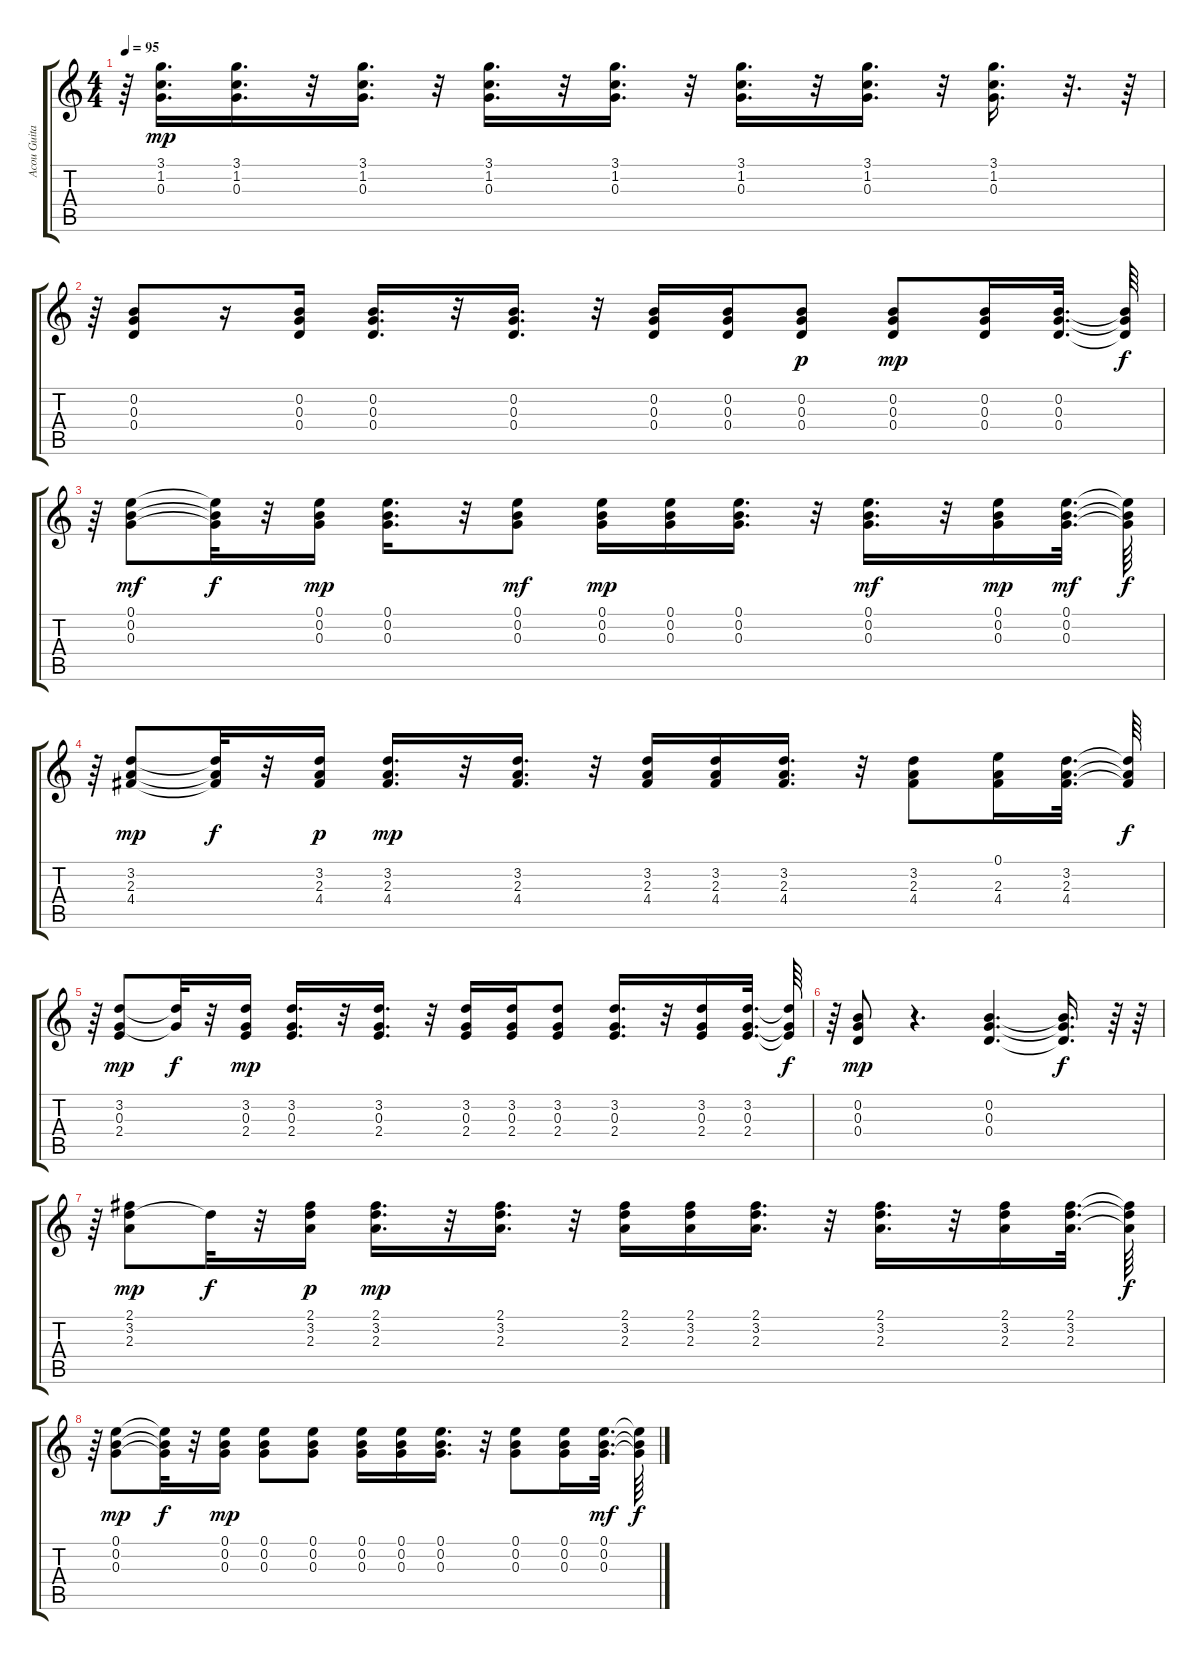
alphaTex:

\track ("Acou Guitar" "Acou Guita") {instrument acousticguitarsteel}
\staff {score tabs}
\tuning (E4 B3 G3 D3 A2 E2) {hide}
\ts (4 4)
\tempo 95
\clef g2
\ks c
r.64{dy mf} (3.1 1.2 0.3).16{d dy mp} (3.1 1.2 0.3).16{d} r.32 (3.1 1.2 0.3).16{d} r.32 (3.1 1.2 0.3).16{d} r.32 (3.1 1.2 0.3).16{d} r.32 (3.1 1.2 0.3).16{d} r.32 (3.1 1.2 0.3).16{d} r.32 (3.1 1.2 0.3).16{d} r.32{d} r.64 |
r.64 (0.2 0.3 0.4).8 r.16 (0.2 0.3 0.4).16 (0.2 0.3 0.4).16{d} r.32 (0.2 0.3 0.4).16{d} r.32 (0.2 0.3 0.4).16 (0.2 0.3 0.4).16 (0.2 0.3 0.4).8{dy p} (0.2 0.3 0.4).8{dy mp} (0.2 0.3 0.4).16 (0.2 0.3 0.4).32{d} (0.2{t} 0.3{t} 0.4{t}).64{dy f} |
r.64 (0.1 0.2 0.3).8{dy mf} (0.1{t} 0.2{t} 0.3{t}).32{dy f} r.32 (0.1 0.2 0.3).16{dy mp} (0.1 0.2 0.3).16{d} r.32 (0.1 0.2 0.3).8{dy mf} (0.1 0.2 0.3).16{dy mp} (0.1 0.2 0.3).16 (0.1 0.2 0.3).16{d} r.32 (0.1 0.2 0.3).16{d dy mf} r.32 (0.1 0.2 0.3).16{dy mp} (0.1 0.2 0.3).32{d dy mf} (0.1{t} 0.2{t} 0.3{t}).64{dy f} |
r.64 (3.2 2.3 4.4).8{dy mp} (3.2{t} 2.3{t} 4.4{t}).32{dy f} r.32 (3.2 2.3 4.4).16{dy p} (3.2 2.3 4.4).16{d dy mp} r.32 (3.2 2.3 4.4).16{d} r.32 (3.2 2.3 4.4).16 (3.2 2.3 4.4).16 (3.2 2.3 4.4).16{d} r.32 (3.2 2.3 4.4).8 (0.1 2.3 4.4).16 (3.2 2.3 4.4).32{d} (3.2{t} 2.3{t} 4.4{t}).64{dy f} |
r.64 (3.2 0.3 2.4).8{dy mp} (3.2{t} 0.3{t}).32{dy f} r.32 (3.2 0.3 2.4).16{dy mp} (3.2 0.3 2.4).16{d} r.32 (3.2 0.3 2.4).16{d} r.32 (3.2 0.3 2.4).16 (3.2 0.3 2.4).16 (3.2 0.3 2.4).8 (3.2 0.3 2.4).16{d} r.32 (3.2 0.3 2.4).16 (3.2 0.3 2.4).32{d} (3.2{t} 0.3{t} 2.4{t}).64{dy f} |
r.64 (0.2 0.3 0.4).8{dy mp} r.4{d} (0.2 0.3 0.4).4{d} (0.2{t} 0.3{t} 0.4{t}).16{d dy f} r.64 r.64 |
r.64 (2.1 3.2 2.3).8{dy mp} 3.2{t}.32{dy f} r.32 (2.1 3.2 2.3).16{dy p} (2.1 3.2 2.3).16{d dy mp} r.32 (2.1 3.2 2.3).16{d} r.32 (2.1 3.2 2.3).16 (2.1 3.2 2.3).16 (2.1 3.2 2.3).16{d} r.32 (2.1 3.2 2.3).16{d} r.32 (2.1 3.2 2.3).16 (2.1 3.2 2.3).32{d} (2.1{t} 3.2{t} 2.3{t}).64{dy f} |
r.64 (0.1 0.2 0.3).8{dy mp} (0.1{t} 0.2{t} 0.3{t}).32{dy f} r.32 (0.1 0.2 0.3).16{dy mp} (0.1 0.2 0.3).8 (0.1 0.2 0.3).8 (0.1 0.2 0.3).16 (0.1 0.2 0.3).16 (0.1 0.2 0.3).16{d} r.32 (0.1 0.2 0.3).8 (0.1 0.2 0.3).16 (0.1 0.2 0.3).32{d dy mf} (0.1{t} 0.2{t} 0.3{t}).64{dy f}
